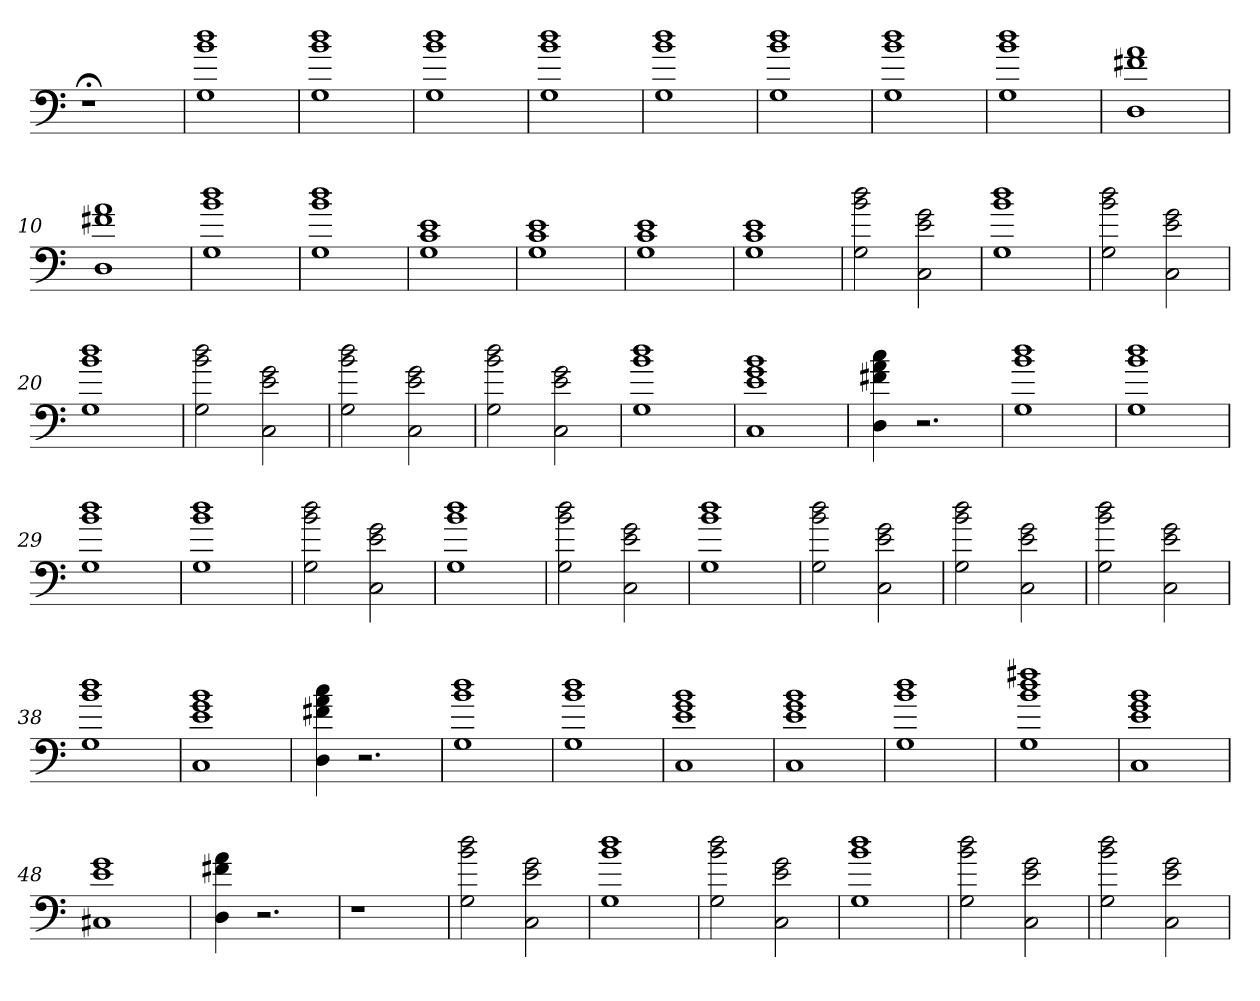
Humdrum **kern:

**kern
*part1
*staff1
=
1r;<
=1
1G 1b 1dd
=2
1G 1b 1dd
=3
1G 1b 1dd
=4
1G 1b 1dd
=5
1G 1b 1dd
=6
1G 1b 1dd
=7
1G 1b 1dd
=8
1G 1b 1dd
=9
1D 1f#X 1a
=10
1D 1f#X 1a
=11
1G 1b 1dd
=12
1G 1b 1dd
=13
1G 1c 1e
=14
1G 1c 1e
=15
1G 1c 1e
=16
1G 1c 1e
=17
2G 2b 2dd
2C 2e 2g
=18
1G 1b 1dd
=19
2G 2b 2dd
2C 2e 2g
=20
1G 1b 1dd
=21
2G 2b 2dd
2C 2e 2g
=22
2G 2b 2dd
2C 2e 2g
=23
2G 2b 2dd
2C 2e 2g
=24
1G 1b 1dd
=25
1C 1e 1g 1b
=26
4D 4f#X 4a 4cc
2.r
=27
1G 1b 1dd
=28
1G 1b 1dd
=29
1G 1b 1dd
=30
1G 1b 1dd
=31
2G 2b 2dd
2C 2e 2g
=32
1G 1b 1dd
=33
2G 2b 2dd
2C 2e 2g
=34
1G 1b 1dd
=35
2G 2b 2dd
2C 2e 2g
=36
2G 2b 2dd
2C 2e 2g
=37
2G 2b 2dd
2C 2e 2g
=38
1G 1b 1dd
=39
1C 1e 1g 1b
=40
4D 4f#X 4a 4cc
2.r
=41
1G 1b 1dd
=42
1G 1b 1dd
=43
1C 1e 1g 1b
=44
1C 1e 1g 1b
=45
1G 1b 1dd
=46
1G 1b 1dd 1ff#X
=47
1C 1e 1g 1b
=48
1C#X 1e 1g
=49
4D 4f#X 4a
2.r
=50
1r
=51
2G 2b 2dd
2C 2e 2g
=52
1G 1b 1dd
=53
2G 2b 2dd
2C 2e 2g
=54
1G 1b 1dd
=55
2G 2b 2dd
2C 2e 2g
=56
2G 2b 2dd
2C 2e 2g
=
*-
